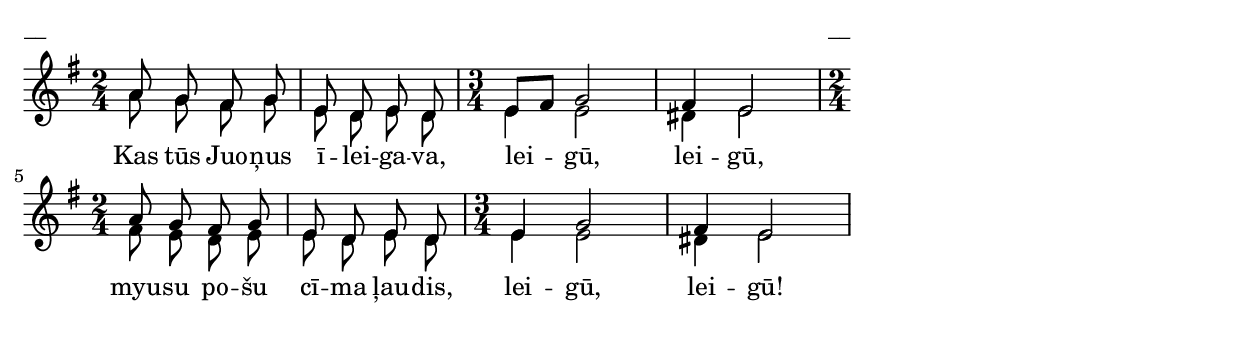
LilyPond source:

\version "2.13.16"
%\header {
%    title = "Kas tūs Juoņus īleigava"
%}
\paper {
line-width = 14\cm
left-margin = 0.4\cm
between-system-padding = 0.1\cm
between-system-space = 0.1\cm
}
\layout {
indent = #0
ragged-last = ##f
}

voiceA = \relative c'' {
\clef "treble"
\key e \minor
\time 2/4
a8 g fis g | e8 d e d \time 3/4 e8[ fis] g2 | fis4 e2 
\time 2/4
a8 g fis g | e d e d \time 3/4 e4 g2 | fis4 e2
} 

lyricA = \lyricmode {
Kas tūs Juo -- ņus ī -- lei -- ga  -- va, lei -- gū, lei -- gū, 
myu -- su po -- šu cī -- ma ļau -- dis, lei -- gū, lei -- gū!
} 


voiceB = \relative c'' {
\clef "treble"
\key e \minor
\time 2/4
a8 g fis g | e8 d e d \time 3/4 e4 e2 | dis4 e2 
\time 2/4
fis8 e d e | e d e d \time 3/4 e4 e2 | dis4 e2
} 


fullScore = <<
\new Staff {
<<
\new Voice = "voiceA" { \voiceOne \autoBeamOff \voiceA }
\lyricsto "voiceA" \new Lyrics \lyricA
\new Voice = "voiceB" { \voiceTwo \autoBeamOff \voiceB }
>>
}
>>

\score {
\fullScore
\header { piece = "__" opus = "__" }
}
\markup { \with-color #(x11-color 'white) \sans \smaller "__" }
\score {
\unfoldRepeats
\fullScore
\midi {
\context { \Staff \remove "Staff_performer" }
\context { \Voice \consists "Staff_performer" }
}
}


